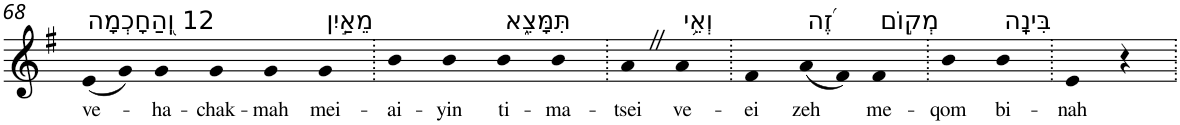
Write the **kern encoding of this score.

**kern	**text
*part1	*part1
*staff1	*staff1
*I"Piano	*
*I'Pno	*
!!LO:PB:g=z
*clefG2	*
*k[f#]	*
*G:	*
=68	=68
!LO:TX:a:t=12 וְֽ֭הַחָכְמָה	!
!	!LO:LY:b
(8e	ve-
8g)	.
!	!LO:LY:b
4g	-ha-
!	!LO:LY:b
4g	-chak-
!	!LO:LY:b
4g	-mah
!LO:TX:a:t=מֵאַ֣יִן	!
!	!LO:LY:b
4g	mei-
=69.	=69.
!	!LO:LY:b
4b	-ai-
!	!LO:LY:b
4b	-yin
!LO:TX:a:t=תִּמָּצֵ֑א	!
!	!LO:LY:b
4b	ti-
!	!LO:LY:b
4b	-ma-
=70.	=70.
!	!LO:LY:b
4aZ	-tsei
!LO:TX:a:t=וְאֵ֥י	!
!	!LO:LY:b
4a	ve-
=71.	=71.
!	!LO:LY:b
4f#	-ei
!LO:TX:a:t=זֶ֝ה	!
!	!LO:LY:b
(8a	zeh
8f#)	.
!LO:TX:a:t=מְק֣וֹם	!
!	!LO:LY:b
4f#	me-
=72.	=72.
!	!LO:LY:b
4b	-qom
!LO:TX:a:t=בִּינָֽה	!
!	!LO:LY:b
4b	bi-
=73.	=73.
!	!LO:LY:b
4e	-nah
4r	.
=.	=.
*-	*-
